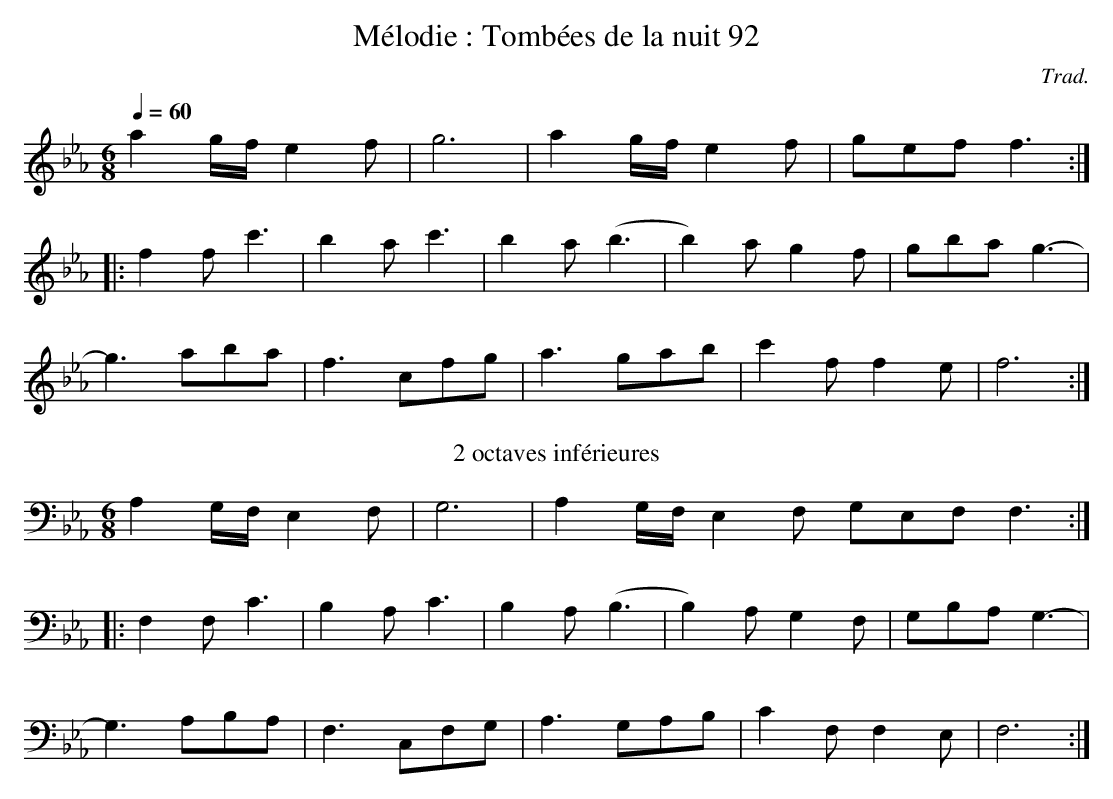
X:1
T:Mélodie : Tombées de la nuit 92
E:12
C:Trad.
M:6/8
L:1/8
K:Eb
Q:1/4=60
a2 g/f/ e2 f | g6 | a2 g/f/ e2 f | gef f3 ::
f2 f c'3 | b2 a c'3 | b2 a (b3 | b2) a g2 f | gba g3- |
g3 aba | f3 cfg | a3 gab | c'2 f f2 e | f6 :|
T:2 octaves inférieures
A,2 G,/F,/ E,2 F, | G,6 | A,2 G,/F,/ E,2 F, G,E,F, F,3 ::
F,2 F, C3 | B,2 A, C3 | B,2 A, (B,3 | B,2) A, G,2 F, | G,B,A, G,3- |
G,3 A,B,A, | F,3 C,F,G, | A,3 G,A,B, | C2 F, F,2 E, | F,6 :|
